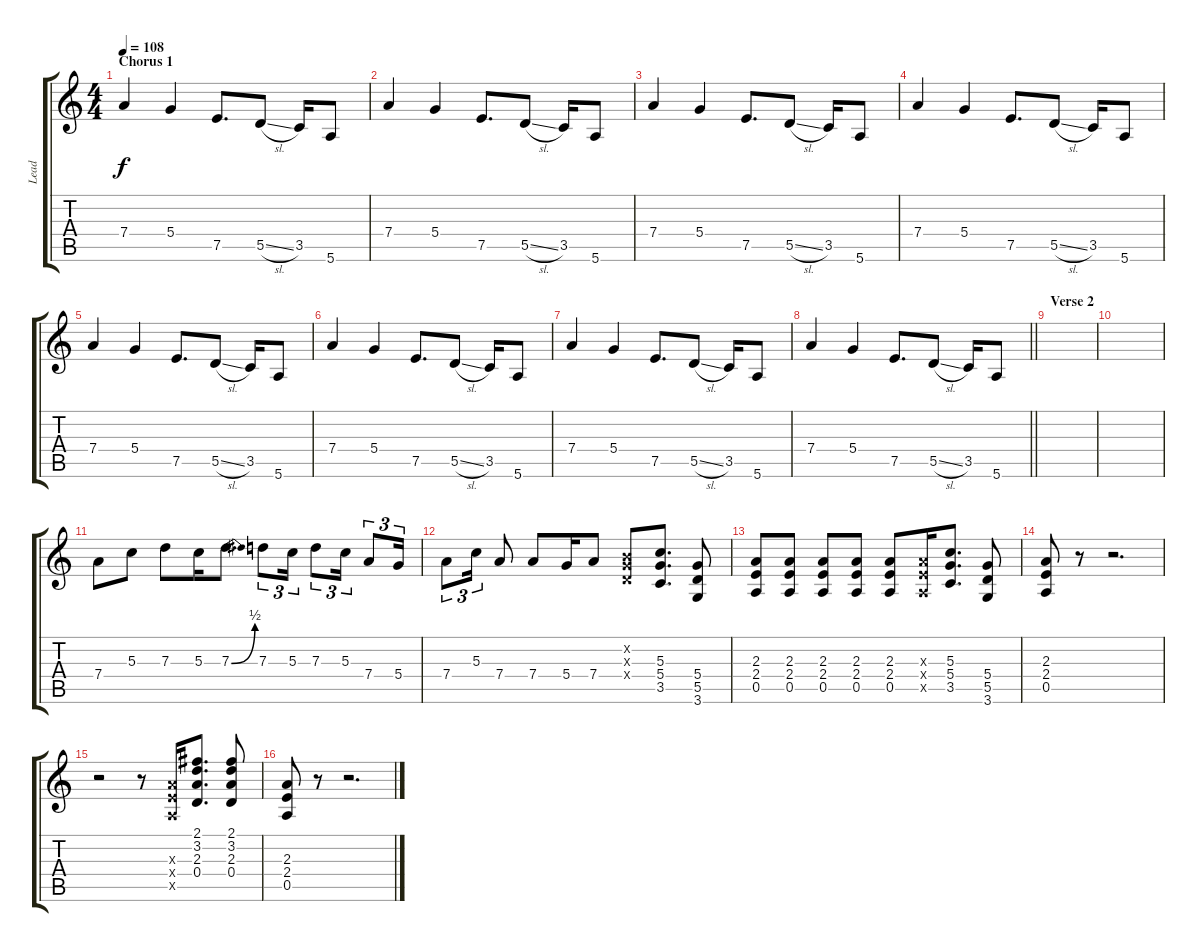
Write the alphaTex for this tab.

\track ("Lead" "Lead") {instrument distortionguitar}
\staff {score tabs}
\tuning (E4 B3 G3 D3 A2 E2) {hide}
\ts (4 4)
\section ("" "Chorus 1")
\tempo 108
\clef g2
\ks c
7.4.4{dy f} 5.4.4 7.5.8{d} 5.5{sl}.8 3.5.16 5.6.8 |
7.4.4 5.4.4 7.5.8{d} 5.5{sl}.8 3.5.16 5.6.8 |
7.4.4 5.4.4 7.5.8{d} 5.5{sl}.8 3.5.16 5.6.8 |
7.4.4 5.4.4 7.5.8{d} 5.5{sl}.8 3.5.16 5.6.8 |
7.4.4 5.4.4 7.5.8{d} 5.5{sl}.8 3.5.16 5.6.8 |
7.4.4 5.4.4 7.5.8{d} 5.5{sl}.8 3.5.16 5.6.8 |
7.4.4 5.4.4 7.5.8{d} 5.5{sl}.8 3.5.16 5.6.8 |
\barLineRight lightlight
7.4.4 5.4.4 7.5.8{d} 5.5{sl}.8 3.5.16 5.6.8 |
\section ("" "Verse 2")
|
|
7.4.8 5.3.8 7.3.8 5.3.16 7.3{be (bend 0 0 60 2)}.8{d} 7.3.8{tu (3 2)} 5.3.16{tu (3 2)} 7.3.8{tu (3 2)} 5.3.16{tu (3 2)} 7.4.8{tu (3 2)} 5.4.16{tu (3 2)} |
7.4.8{tu (3 2)} 5.3.16{tu (3 2)} 7.4.8 7.4.8 5.4.16 7.4.8 (0.2{x} 0.3{x} 0.4{x}).8 (5.3 5.4 3.5).8{d} (5.4 5.5 3.6).8 |
(2.3 2.4 0.5).8 (2.3 2.4 0.5).8 (2.3 2.4 0.5).8 (2.3 2.4 0.5).8 (2.3 2.4 0.5).8 (2.3{x} 2.4{x} 0.5{x}).16 (5.3 5.4 3.5).8{d} (5.4 5.5 3.6).8 |
(2.3 2.4 0.5).8 r.8 r.2{d} |
r.2 r.8 (2.3{x} 2.4{x} 0.5{x}).16 (2.1 3.2 2.3 0.4).8{d} (2.1 3.2 2.3 0.4).8 |
(2.3 2.4 0.5).8 r.8 r.2{d}
